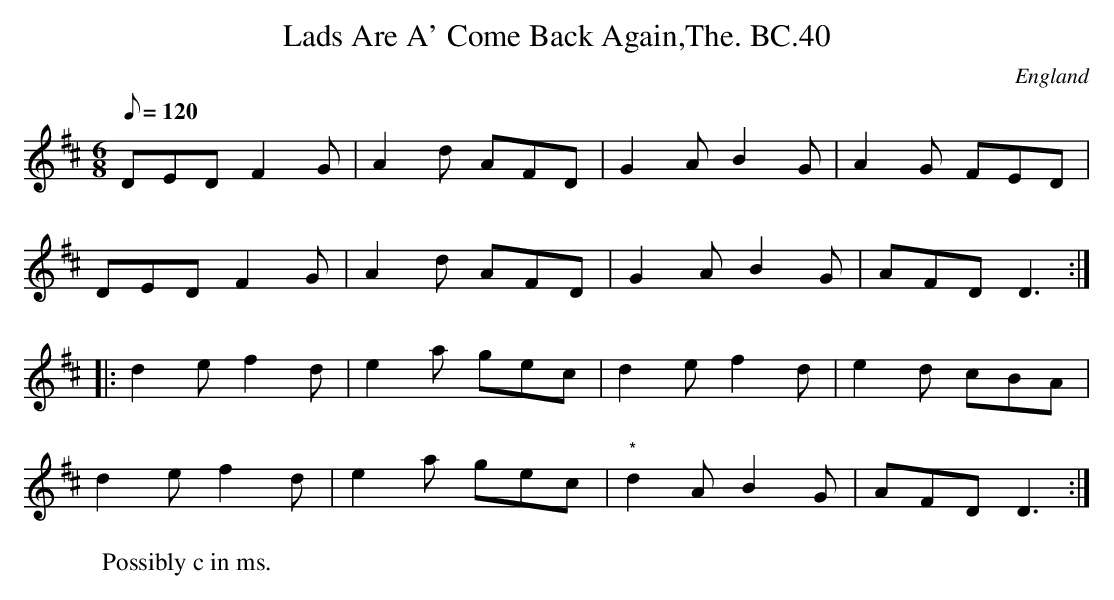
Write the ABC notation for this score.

X:1
T:Lads Are A' Come Back Again,The. BC.40
M:6/8
L:1/8
Q:120
O:England
K:D
DED F2 G | A2 d AFD | G2 A B2 G | A2 G FED |!
 DED F2 G | A2 d AFD | G2 AB2 G | AFD D3 :|!
|:d2 e f2 d | e2 a gec | d2 e f2 d | e2 d cBA |!
 d2 e f2 d | e2 a gec | "*"d2 A B2 G| AFD D3 :|]
W: Possibly c in ms.
